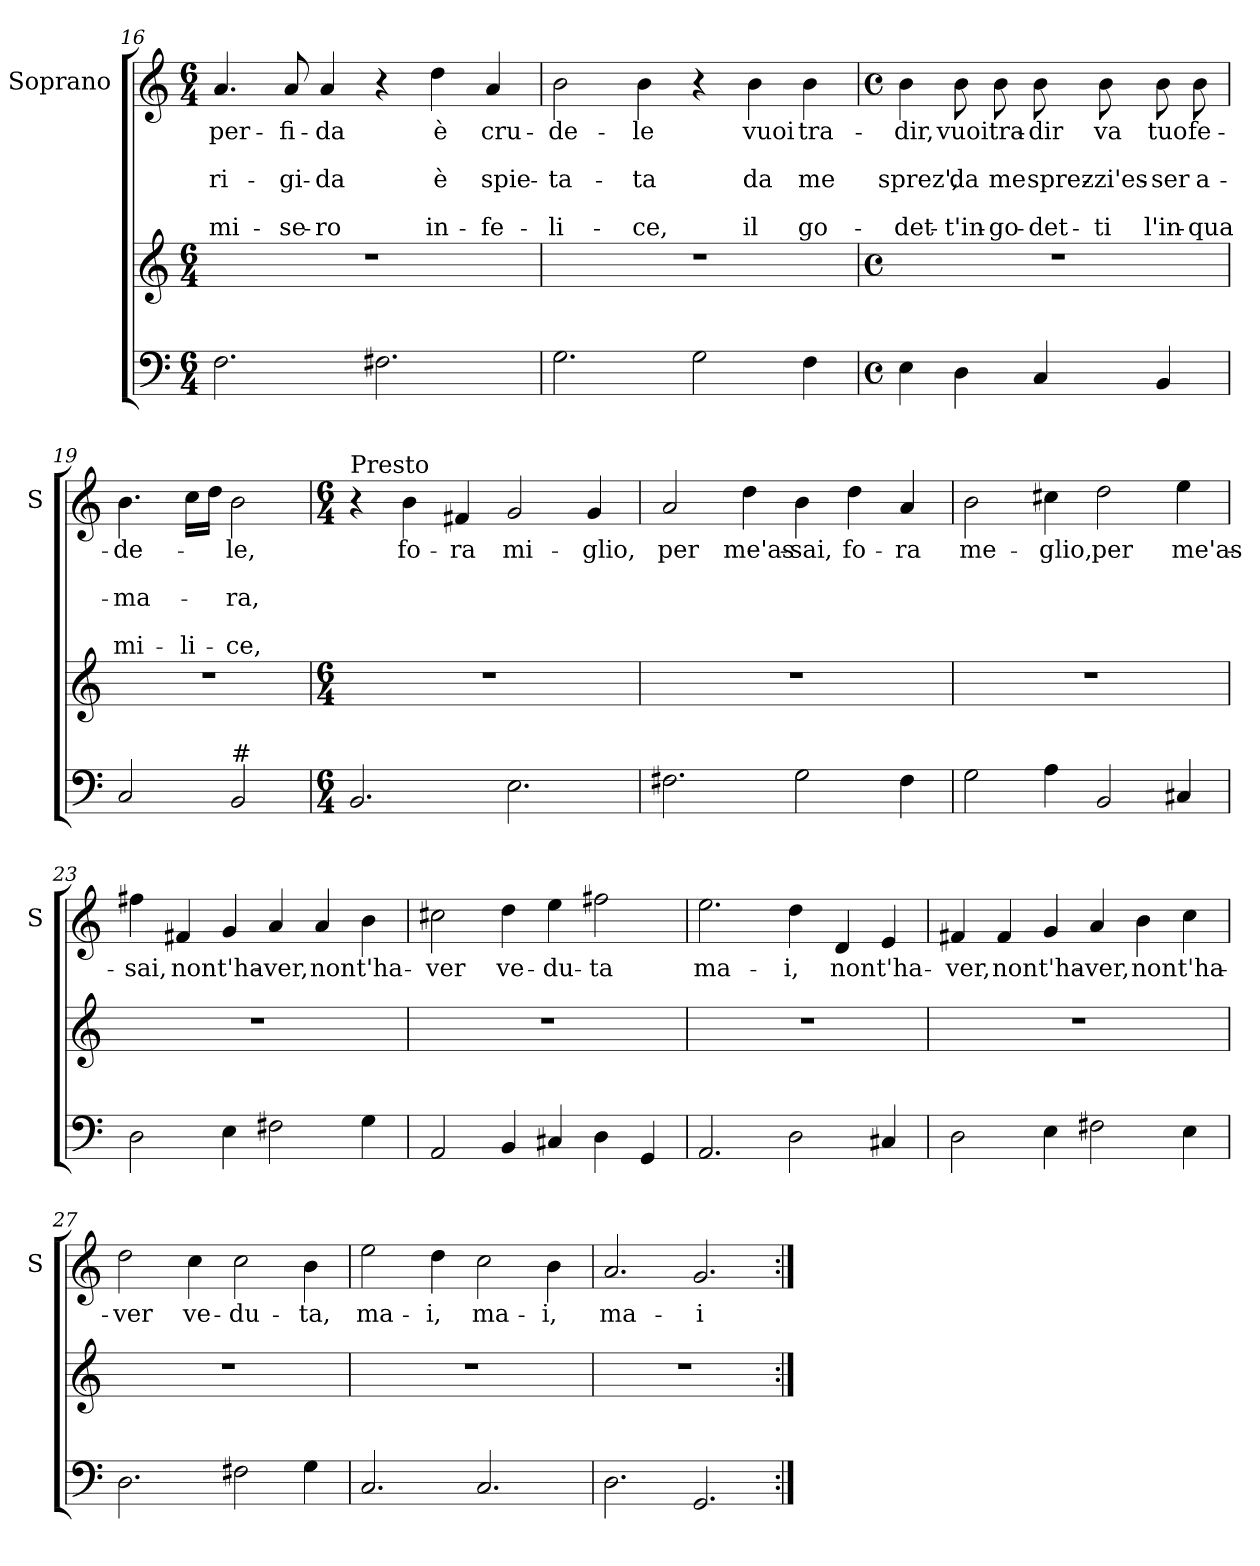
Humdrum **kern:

**kern	**kern	**kern	**text	**text	**text	**text	**text
*part2	*part2	*part1	*part1	*part1	*part1	*part1	*part1
*staff3	*staff2	*staff1	*staff1	*staff1	*staff1	*staff1	*staff1
*	*	*I"Soprano	*	*	*	*	*
*	*	*I'S	*	*	*	*	*
!!LO:LB:g=z
*clefF4	*clefG2	*clefG2	*	*	*	*	*
*k[]	*k[]	*k[]	*	*	*	*	*
*C:	*C:	*C:	*	*	*	*	*
*M6/4	*M6/4	*M6/4	*	*	*	*	*
=16	=16	=16	=16	=16	=16	=16	=16
!	!	!	!LO:LY:b	!	!LO:LY:b	!	!LO:LY:b
2.F\	1.r	4.a/	per-	.	ri-	.	mi-
!	!	!	!LO:LY:b	!	!LO:LY:b	!	!LO:LY:b
.	.	8a/	-fi-	.	-gi-	.	-se-
!	!	!	!LO:LY:b	!	!LO:LY:b	!	!LO:LY:b
.	.	4a/	-da	.	-da	.	-ro
2.F#X\	.	4r	.	.	.	.	.
!	!	!	!LO:LY:b	!	!LO:LY:b	!	!LO:LY:b
.	.	4dd\	è	.	è	.	in-
!	!	!	!LO:LY:b	!	!LO:LY:b	!	!LO:LY:b
.	.	4a/	cru-	.	spie-	.	-fe-
=17	=17	=17	=17	=17	=17	=17	=17
!	!	!	!LO:LY:b	!	!LO:LY:b	!	!LO:LY:b
2.G\	1.r	2b\	-de-	.	-ta-	.	-li-
!	!	!	!LO:LY:b	!	!LO:LY:b	!	!LO:LY:b
.	.	4b\	-le	.	-ta	.	-ce,
2G\	.	4r	.	.	.	.	.
!	!	!	!LO:LY:b	!	!LO:LY:b	!	!LO:LY:b
.	.	4b\	vuoi	.	da	.	il
!	!	!	!LO:LY:b	!	!LO:LY:b	!	!LO:LY:b
4F\	.	4b\	tra-	.	me	.	go-
=18	=18	=18	=18	=18	=18	=18	=18
*M4/4	*M4/4	*M4/4	*	*	*	*	*
*met(c)	*met(c)	*met(c)	*	*	*	*	*
!	!	!	!LO:LY:b	!	!LO:LY:b	!	!LO:LY:b
4E\	1r	4b\	-dir,	.	sprez',	.	-det-
!	!	!	!LO:LY:b	!	!LO:LY:b	!	!LO:LY:b
4D\	.	8b\	vuoi	.	da	.	-t'in-
!	!	!	!LO:LY:b	!	!LO:LY:b	!	!LO:LY:b
.	.	8b\	tra-	.	me	.	-go-
!	!	!	!LO:LY:b	!	!LO:LY:b	!	!LO:LY:b
4C/	.	8b\	-dir	.	sprez-	.	-det-
!	!	!	!LO:LY:b	!	!LO:LY:b	!	!LO:LY:b
.	.	8b\	va	.	-zi'es-	.	-ti
!	!	!	!LO:LY:b	!	!LO:LY:b	!	!LO:LY:b
4BB/	.	8b\	tuo	.	-ser	.	l'in-
!	!	!	!LO:LY:b	!	!LO:LY:b	!	!LO:LY:b
.	.	8b\	fe-	.	a-	.	-qua
=19	=19	=19	=19	=19	=19	=19	=19
!	!	!	!LO:LY:b	!	!LO:LY:b	!	!LO:LY:b
2C/	1r	4.b\	-de-	.	-ma-	.	mi-
!	!	!	!	!	!	!	!LO:LY:b
.	.	16cc\LL	.	.	.	.	-li-
.	.	16dd\JJ	.	.	.	.	.
!LO:TX:a:t=#	!	!	!	!	!	!	!
!	!	!	!LO:LY:b	!	!LO:LY:b	!	!LO:LY:b
2BB/	.	2b\	-le,	.	-ra,	.	-ce,
!!LO:LB:g=z
=20	=20	=20	=20	=20	=20	=20	=20
*M6/4	*M6/4	*M6/4	*	*	*	*	*
!	!	!LO:TX:a:t=Presto	!	!	!	!	!
2.BB/	1.r	4r	.	.	.	.	.
!	!	!	!LO:LY:b	!	!	!	!
.	.	4b\	fo-	.	.	.	.
!	!	!	!LO:LY:b	!	!	!	!
.	.	4f#X/	-ra	.	.	.	.
!	!	!	!LO:LY:b	!	!	!	!
2.E\	.	2g/	mi-	.	.	.	.
!	!	!	!LO:LY:b	!	!	!	!
.	.	4g/	-glio,	.	.	.	.
=21	=21	=21	=21	=21	=21	=21	=21
!	!	!	!LO:LY:b	!	!	!	!
2.F#X\	1.r	2a/	per	.	.	.	.
!	!	!	!LO:LY:b	!	!	!	!
.	.	4dd\	me'as-	.	.	.	.
!	!	!	!LO:LY:b	!	!	!	!
2G\	.	4b\	-sai,	.	.	.	.
!	!	!	!LO:LY:b	!	!	!	!
.	.	4dd\	fo-	.	.	.	.
!	!	!	!LO:LY:b	!	!	!	!
4F#\	.	4a/	-ra	.	.	.	.
=22	=22	=22	=22	=22	=22	=22	=22
!	!	!	!LO:LY:b	!	!	!	!
2G\	1.r	2b\	me-	.	.	.	.
!	!	!	!LO:LY:b	!	!	!	!
4A\	.	4cc#X\	-glio,	.	.	.	.
!	!	!	!LO:LY:b	!	!	!	!
2BB/	.	2dd\	per	.	.	.	.
!	!	!	!LO:LY:b	!	!	!	!
4C#X/	.	4ee\	me'as-	.	.	.	.
=23	=23	=23	=23	=23	=23	=23	=23
!	!	!	!LO:LY:b	!	!	!	!
2D\	1.r	4ff#X\	-sai,	.	.	.	.
!	!	!	!LO:LY:b	!	!	!	!
.	.	4f#X/	non	.	.	.	.
!	!	!	!LO:LY:b	!	!	!	!
4E\	.	4g/	t'ha-	.	.	.	.
!	!	!	!LO:LY:b	!	!	!	!
2F#X\	.	4a/	-ver,	.	.	.	.
!	!	!	!LO:LY:b	!	!	!	!
.	.	4a/	non	.	.	.	.
!	!	!	!LO:LY:b	!	!	!	!
4G\	.	4b\	t'ha-	.	.	.	.
!!LO:PB:g=z
=24	=24	=24	=24	=24	=24	=24	=24
!	!	!	!LO:LY:b	!	!	!	!
2AA/	1.r	2cc#X\	-ver	.	.	.	.
!	!	!	!LO:LY:b	!	!	!	!
4BB/	.	4dd\	ve-	.	.	.	.
!	!	!	!LO:LY:b	!	!	!	!
4C#X/	.	4ee\	-du-	.	.	.	.
!	!	!	!LO:LY:b	!	!	!	!
4D\	.	2ff#X\	-ta	.	.	.	.
4GG/	.	.	.	.	.	.	.
=25	=25	=25	=25	=25	=25	=25	=25
!	!	!	!LO:LY:b	!	!	!	!
2.AA/	1.r	2.ee\	ma-	.	.	.	.
!	!	!	!LO:LY:b	!	!	!	!
2D\	.	4dd\	-i,	.	.	.	.
!	!	!	!LO:LY:b	!	!	!	!
.	.	4d/	non	.	.	.	.
!	!	!	!LO:LY:b	!	!	!	!
4C#X/	.	4e/	t'ha-	.	.	.	.
=26	=26	=26	=26	=26	=26	=26	=26
!	!	!	!LO:LY:b	!	!	!	!
2D\	1.r	4f#X/	-ver,	.	.	.	.
!	!	!	!LO:LY:b	!	!	!	!
.	.	4f#/	non	.	.	.	.
!	!	!	!LO:LY:b	!	!	!	!
4E\	.	4g/	t'ha-	.	.	.	.
!	!	!	!LO:LY:b	!	!	!	!
2F#X\	.	4a/	-ver,	.	.	.	.
!	!	!	!LO:LY:b	!	!	!	!
.	.	4b\	non	.	.	.	.
!	!	!	!LO:LY:b	!	!	!	!
4E\	.	4cc\	t'ha-	.	.	.	.
!!LO:LB:g=z
=27	=27	=27	=27	=27	=27	=27	=27
!	!	!	!LO:LY:b	!	!	!	!
2.D\	1.r	2dd\	-ver	.	.	.	.
!	!	!	!LO:LY:b	!	!	!	!
.	.	4cc\	ve-	.	.	.	.
!	!	!	!LO:LY:b	!	!	!	!
2F#X\	.	2cc\	-du-	.	.	.	.
!	!	!	!LO:LY:b	!	!	!	!
4G\	.	4b\	-ta,	.	.	.	.
=28	=28	=28	=28	=28	=28	=28	=28
!	!	!	!LO:LY:b	!	!	!	!
2.C/	1.r	2ee\	ma-	.	.	.	.
!	!	!	!LO:LY:b	!	!	!	!
.	.	4dd\	-i,	.	.	.	.
!	!	!	!LO:LY:b	!	!	!	!
2.C/	.	2cc\	ma-	.	.	.	.
!	!	!	!LO:LY:b	!	!	!	!
.	.	4b\	-i,	.	.	.	.
=29	=29	=29	=29	=29	=29	=29	=29
!	!	!	!LO:LY:b	!	!	!	!
2.D\	1.r	2.a/	ma-	.	.	.	.
!	!	!	!LO:LY:b	!	!	!	!
2.GG/	.	2.g/	-i	.	.	.	.
=:|!	=:|!	=:|!	=:|!	=:|!	=:|!	=:|!	=:|!
*-	*-	*-	*-	*-	*-	*-	*-
